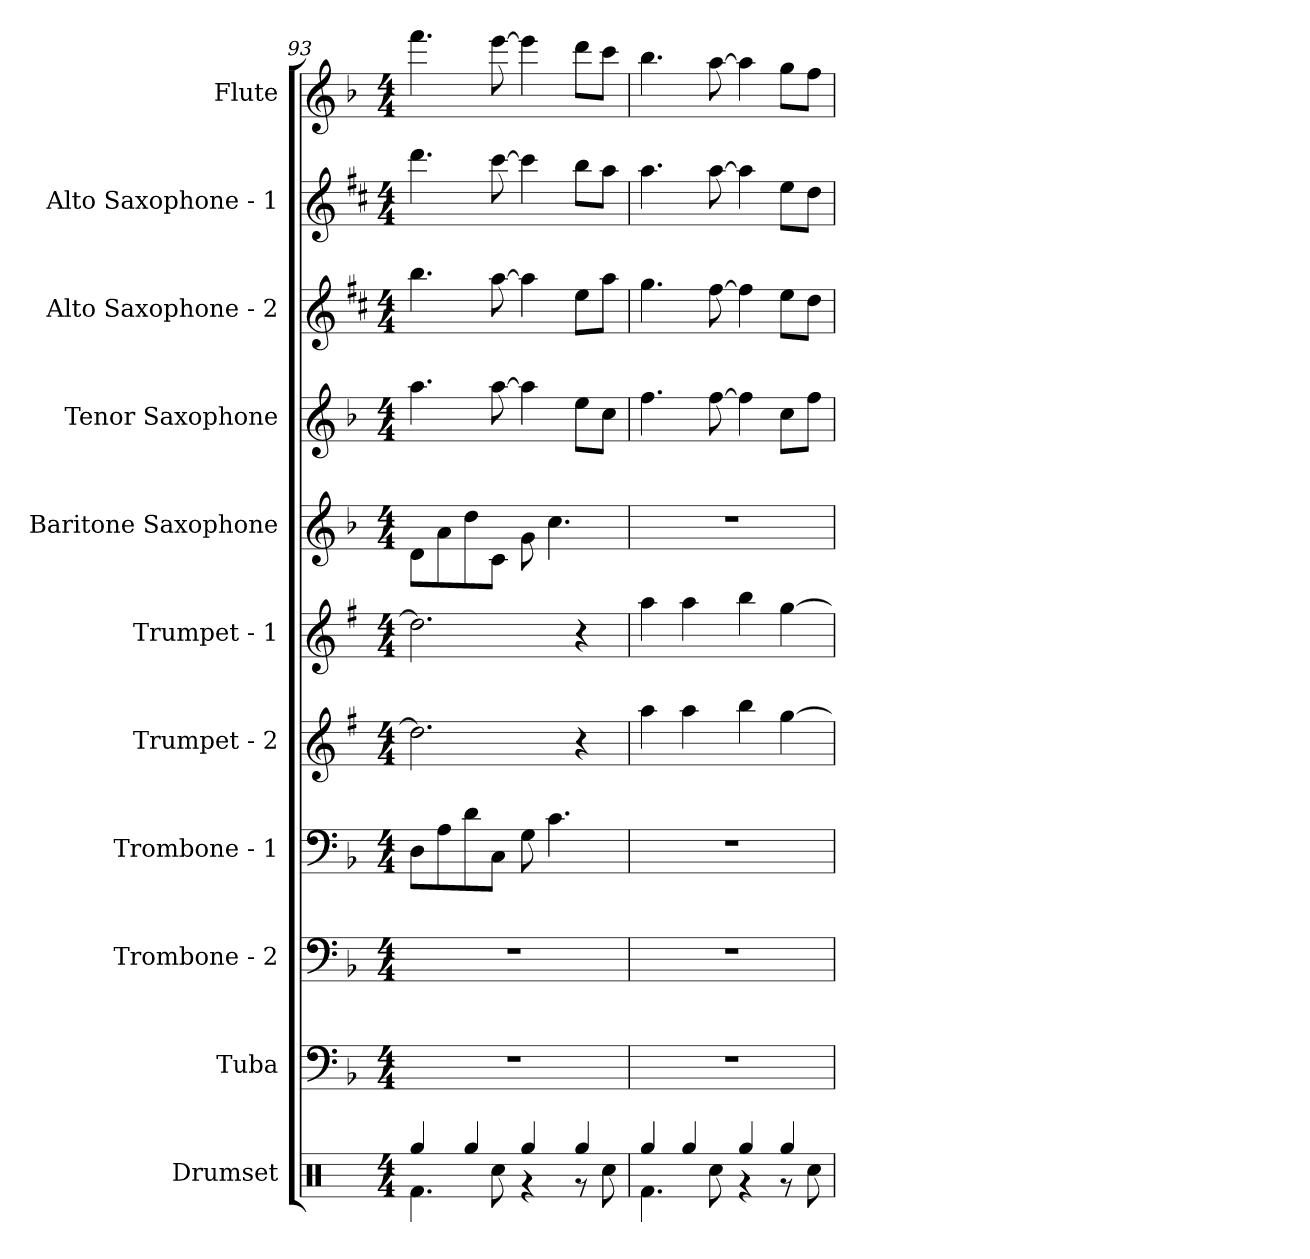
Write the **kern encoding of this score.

**kern	**kern	**kern	**kern	**kern	**kern	**kern	**kern	**kern	**kern	**kern
*part11	*part10	*part9	*part8	*part7	*part6	*part5	*part4	*part3	*part2	*part1
*staff11	*staff10	*staff9	*staff8	*staff7	*staff6	*staff5	*staff4	*staff3	*staff2	*staff1
*I"Drumset	*I"Tuba	*I"Trombone - 2	*I"Trombone - 1	*I"Trumpet - 2	*I"Trumpet - 1	*I"Baritone Saxophone	*I"Tenor Saxophone	*I"Alto Saxophone - 2	*I"Alto Saxophone - 1	*I"Flute
*I'Drs.	*I'Tba.	*I'Tbn. - 2	*I'Tbn. - 1	*I'Tpt.  - 2	*I'Tpt. - 1	*I'Bar. Sax.	*I'T. Sax.	*I'A. Sax. - 2	*I'A. Sax. - 1	*I'Fl.
*clefX	*clefF4	*clefF4	*clefF4	*clefG2	*clefG2	*clefG2	*clefG2	*clefG2	*clefG2	*clefG2
*	*	*	*	*ITrd1c2	*ITrd1c2	*ITrd12c21	*ITrd8c14	*ITrd5c9	*ITrd5c9	*
*k[]	*k[b-]	*k[b-]	*k[b-]	*k[b-]	*k[b-]	*k[b-]	*k[b-]	*k[b-]	*k[b-]	*k[b-]
*M4/4	*M4/4	*M4/4	*M4/4	*M4/4	*M4/4	*M4/4	*M4/4	*M4/4	*M4/4	*M4/4
=93	=93	=93	=93	=93	=93	=93	=93	=93	=93	=93
*^	*	*	*	*	*	*	*	*	*	*
4Rgg/	4.Rf\	1r	1r	8D\L	2.cc\]	2.cc\]	8D\L	4.a\	4.dd\	4.ff\	4.fff\
.	.	.	.	8A\	.	.	8A\	.	.	.	.
4Rgg/	.	.	.	8d\	.	.	8d\	.	.	.	.
.	8Rcc\	.	.	8C\J	.	.	8C\J	[8a\	[8cc\	[8ee\	[8eee\
4Rgg/	4r	.	.	8G\	.	.	8G\	4a\]	4cc\]	4ee\]	4eee\]
.	.	.	.	4.c\	.	.	4.c\	.	.	.	.
4Rgg/	8r	.	.	.	4r	4r	.	8e\L	8g\L	8dd\L	8ddd\L
.	8Rcc\	.	.	.	.	.	.	8c\J	8cc\J	8cc\J	8ccc\J
=94	=94	=94	=94	=94	=94	=94	=94	=94	=94	=94	=94
4Rgg/	4.Rf\	1r	1r	1r	4gg\	4gg\	1r	4.f\	4.b-\	4.cc\	4.bb-\
4Rgg/	.	.	.	.	4gg\	4gg\	.	.	.	.	.
.	8Rcc\	.	.	.	.	.	.	[8f\	[8a\	[8cc\	[8aa\
4Rgg/	4r	.	.	.	4aa\	4aa\	.	4f\]	4a\]	4cc\]	4aa\]
4Rgg/	8r	.	.	.	[4ff\	[4ff\	.	8c\L	8g\L	8g\L	8gg\L
.	8Rcc\	.	.	.	.	.	.	8f\J	8f\J	8f\J	8ff\J
*v	*v	*	*	*	*	*	*	*	*	*	*
=	=	=	=	=	=	=	=	=	=	=
*-	*-	*-	*-	*-	*-	*-	*-	*-	*-	*-
